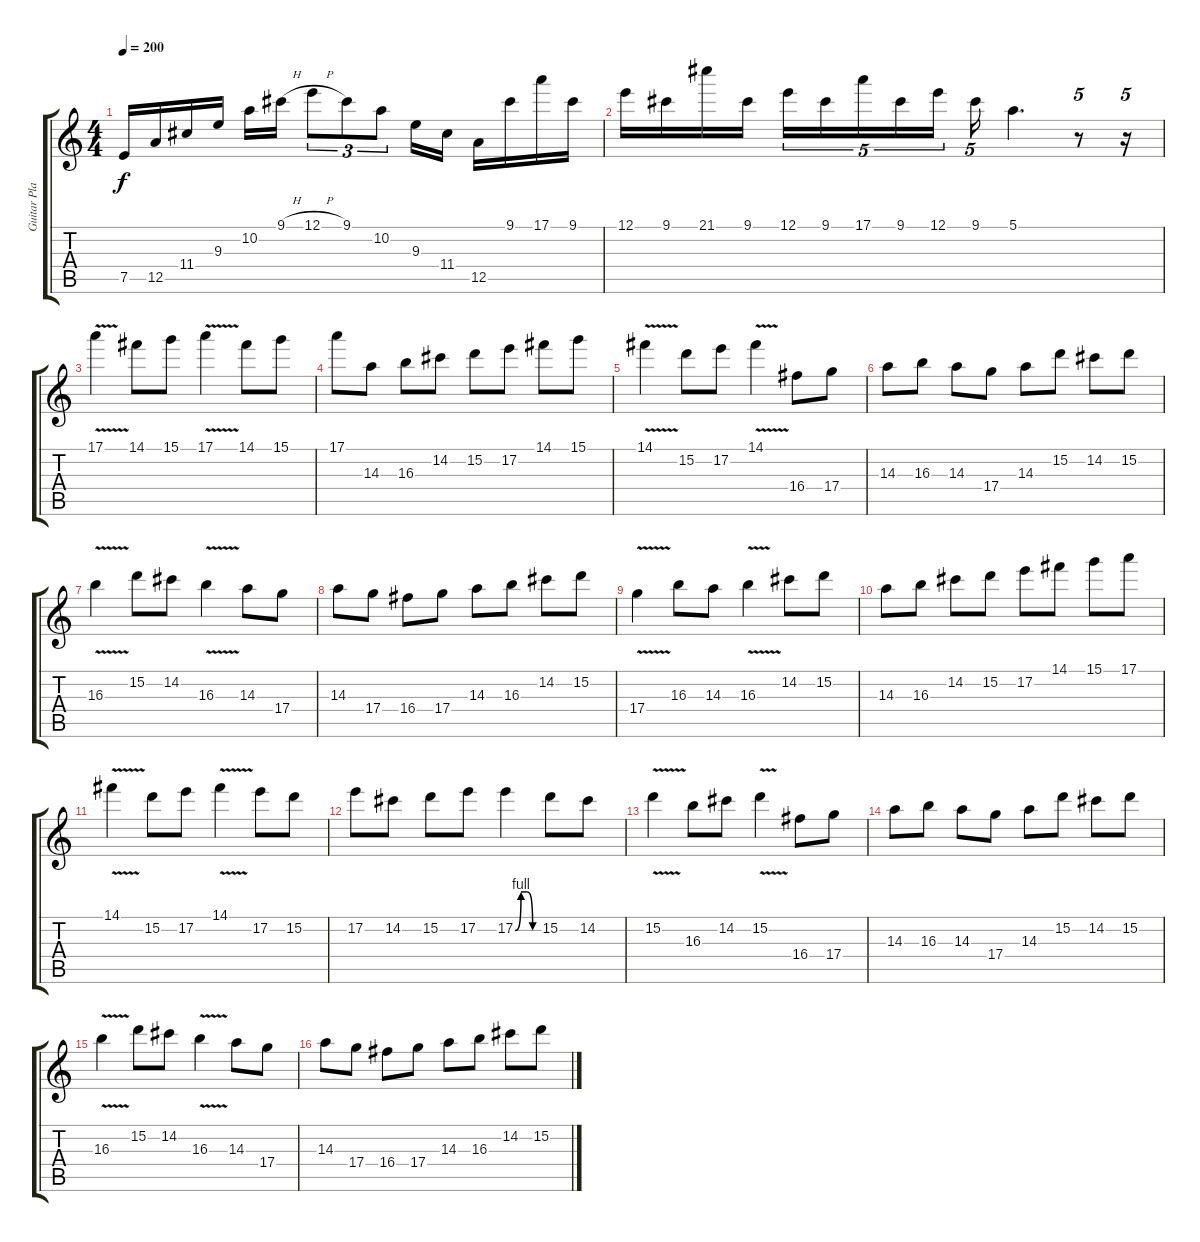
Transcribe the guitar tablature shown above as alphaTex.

\track ("Guitar Player" "Guitar Pla") {instrument distortionguitar}
\staff {score tabs}
\tuning (E4 B3 G3 D3 A2 E2) {hide}
\ts (4 4)
\tempo 200
\clef g2
\ks c
7.5.16{dy f} 12.5.16 11.4.16 9.3.16 10.2.16 9.1{h}.16 12.1{h}.8{tu (3 2)} 9.1.8{tu (3 2)} 10.2.8{tu (3 2)} 9.3.16 11.4.16 12.5.16 9.1.16 17.1.16 9.1.16 |
12.1.16 9.1.16 21.1.16 9.1.16 12.1.16{tu (5 4)} 9.1.16{tu (5 4)} 17.1.16{tu (5 4)} 9.1.16{tu (5 4)} 12.1.16{tu (5 4)} 9.1.16{tu (5 4)} 5.1.4{d} r.8{tu (5 4)} r.16{tu (5 4)} |
17.1{v}.4 14.1.8 15.1.8 17.1{v}.4 14.1.8 15.1.8 |
17.1.8 14.3.8 16.3.8 14.2.8 15.2.8 17.2.8 14.1.8 15.1.8 |
14.1{v}.4 15.2.8 17.2.8 14.1{v}.4 16.4.8 17.4.8 |
14.3.8 16.3.8 14.3.8 17.4.8 14.3.8 15.2.8 14.2.8 15.2.8 |
16.3{v}.4 15.2.8 14.2.8 16.3{v}.4 14.3.8 17.4.8 |
14.3.8 17.4.8 16.4.8 17.4.8 14.3.8 16.3.8 14.2.8 15.2.8 |
17.4{v}.4 16.3.8 14.3.8 16.3{v}.4 14.2.8 15.2.8 |
14.3.8 16.3.8 14.2.8 15.2.8 17.2.8 14.1.8 15.1.8 17.1.8 |
14.1{v}.4 15.2.8 17.2.8 14.1{v}.4 17.2.8 15.2.8 |
17.2.8 14.2.8 15.2.8 17.2.8 17.2{be (custom 0 0 15 4 30 4 45 0 60 0)}.4 15.2.8 14.2.8 |
15.2{v}.4 16.3.8 14.2.8 15.2{v}.4 16.4.8 17.4.8 |
14.3.8 16.3.8 14.3.8 17.4.8 14.3.8 15.2.8 14.2.8 15.2.8 |
16.3{v}.4 15.2.8 14.2.8 16.3{v}.4 14.3.8 17.4.8 |
14.3.8 17.4.8 16.4.8 17.4.8 14.3.8 16.3.8 14.2.8 15.2.8
